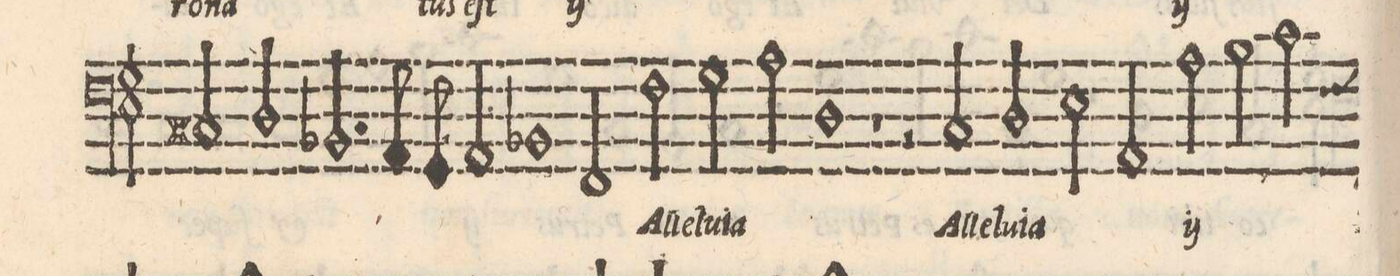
**kern	**text
*I"BASSVS	*
*clefF4	*
*k[]	*
*met(C|)	*
*M2/1	*
2C#X/	-ro-
2D/	-na-
2.BB-X/	.
=42-	=42-
8AA/	.
8GGny/	.
2AA/	.
1BB-X	-tus
=43-	=43-
2FF/	eſt
*	*Xij
2F\	Al-
2G\	-le-
2A\	-lu-
=44-	=44-
1D	-ia
1r	.
=45-	=45-
2r	.
2Cny/	Al-
2D/	-le-
2E\	-lu-
=46-	=46-
2AA/	-ia
*	*ij
2A\	Al-
2B\	-le-
2c\	-lu-
*custos:F	*
=47-	=47-
*-	*-
